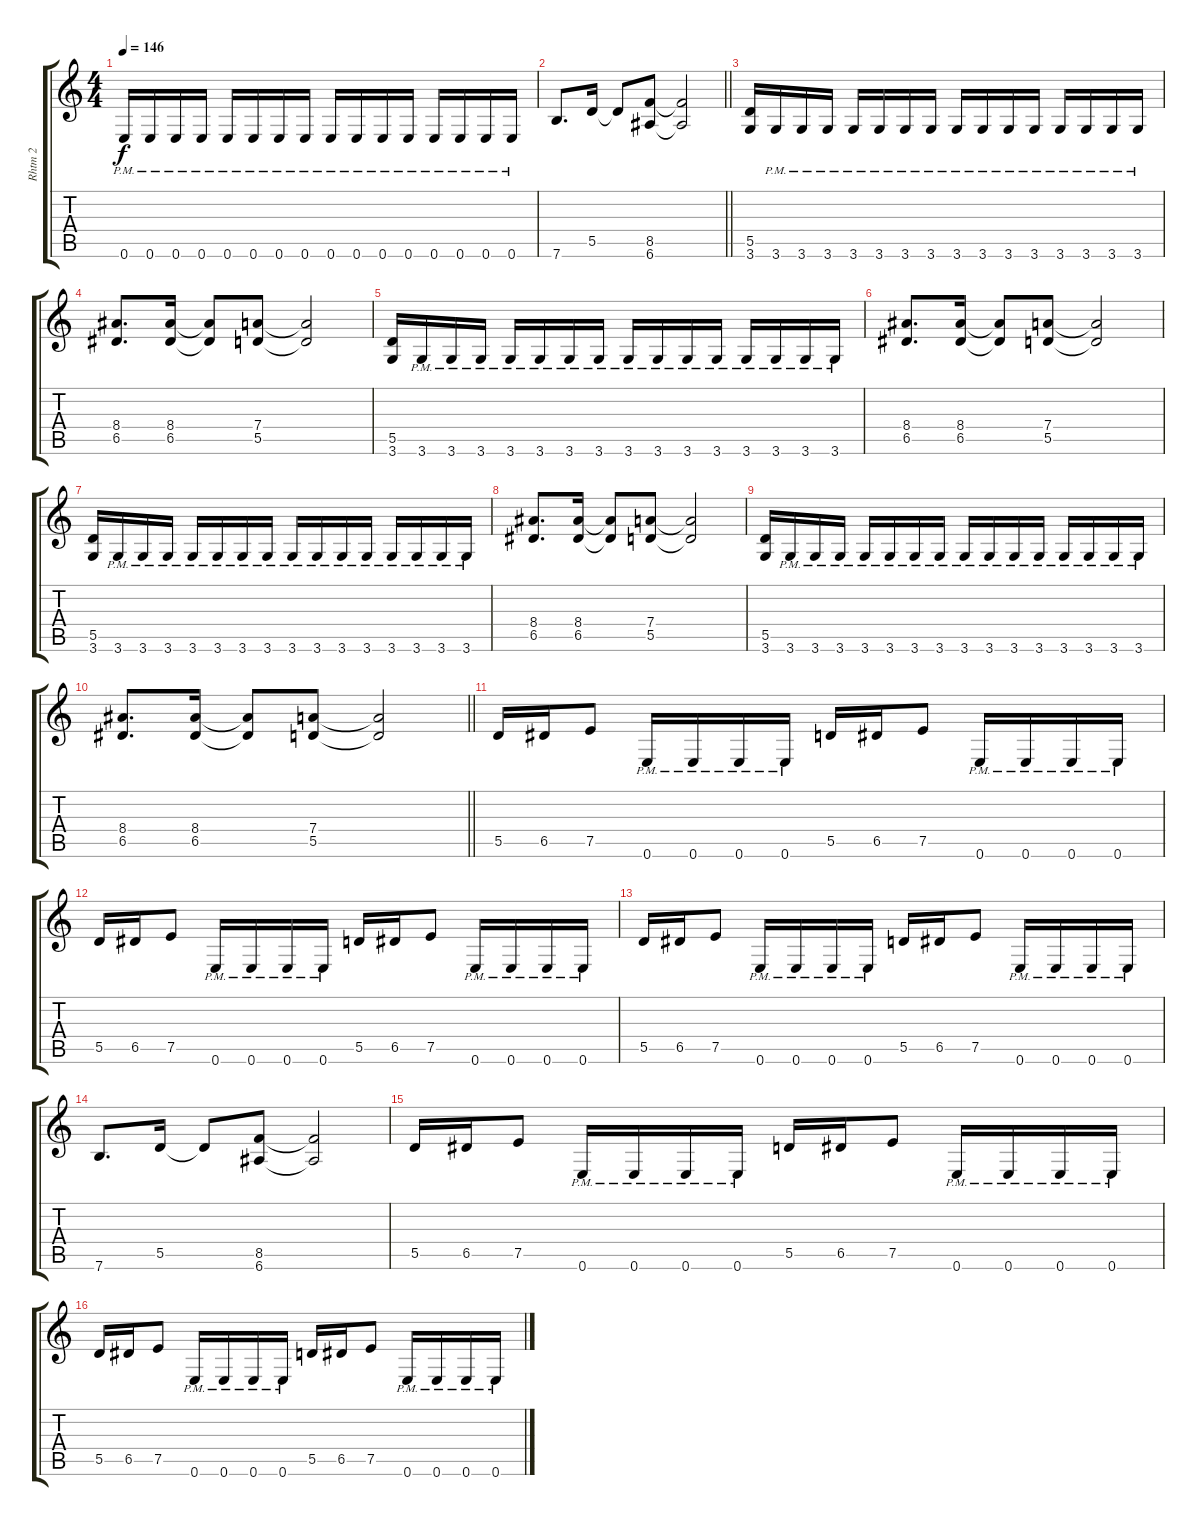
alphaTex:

\track ("Rhtm 2" "Rhtm 2") {instrument distortionguitar}
\staff {score tabs}
\tuning (E4 B3 G3 D3 A2 E2) {hide}
\ts (4 4)
\tempo 146
\clef g2
\ks c
0.6{pm}.16{dy f} 0.6{pm}.16 0.6{pm}.16 0.6{pm}.16 0.6{pm}.16 0.6{pm}.16 0.6{pm}.16 0.6{pm}.16 0.6{pm}.16 0.6{pm}.16 0.6{pm}.16 0.6{pm}.16 0.6{pm}.16 0.6{pm}.16 0.6{pm}.16 0.6{pm}.16 |
\barLineRight lightlight
7.6.8{d} 5.5.16 5.5{t}.8 (8.5 6.6).8 (8.5{t} 6.6{t}).2 |
(5.5 3.6).16 3.6{pm}.16 3.6{pm}.16 3.6{pm}.16 3.6{pm}.16 3.6{pm}.16 3.6{pm}.16 3.6{pm}.16 3.6{pm}.16 3.6{pm}.16 3.6{pm}.16 3.6{pm}.16 3.6{pm}.16 3.6{pm}.16 3.6{pm}.16 3.6{pm}.16 |
(8.4 6.5).8{d} (8.4 6.5).16 (8.4{t} 6.5{t}).8 (7.4 5.5).8 (7.4{t} 5.5{t}).2 |
(5.5 3.6).16 3.6{pm}.16 3.6{pm}.16 3.6{pm}.16 3.6{pm}.16 3.6{pm}.16 3.6{pm}.16 3.6{pm}.16 3.6{pm}.16 3.6{pm}.16 3.6{pm}.16 3.6{pm}.16 3.6{pm}.16 3.6{pm}.16 3.6{pm}.16 3.6{pm}.16 |
(8.4 6.5).8{d} (8.4 6.5).16 (8.4{t} 6.5{t}).8 (7.4 5.5).8 (7.4{t} 5.5{t}).2 |
(5.5 3.6).16 3.6{pm}.16 3.6{pm}.16 3.6{pm}.16 3.6{pm}.16 3.6{pm}.16 3.6{pm}.16 3.6{pm}.16 3.6{pm}.16 3.6{pm}.16 3.6{pm}.16 3.6{pm}.16 3.6{pm}.16 3.6{pm}.16 3.6{pm}.16 3.6{pm}.16 |
(8.4 6.5).8{d} (8.4 6.5).16 (8.4{t} 6.5{t}).8 (7.4 5.5).8 (7.4{t} 5.5{t}).2 |
(5.5 3.6).16 3.6{pm}.16 3.6{pm}.16 3.6{pm}.16 3.6{pm}.16 3.6{pm}.16 3.6{pm}.16 3.6{pm}.16 3.6{pm}.16 3.6{pm}.16 3.6{pm}.16 3.6{pm}.16 3.6{pm}.16 3.6{pm}.16 3.6{pm}.16 3.6{pm}.16 |
\barLineRight lightlight
(8.4 6.5).8{d} (8.4 6.5).16 (8.4{t} 6.5{t}).8 (7.4 5.5).8 (7.4{t} 5.5{t}).2 |
5.5.16 6.5.16 7.5.8 0.6{pm}.16 0.6{pm}.16 0.6{pm}.16 0.6{pm}.16 5.5.16 6.5.16 7.5.8 0.6{pm}.16 0.6{pm}.16 0.6{pm}.16 0.6{pm}.16 |
5.5.16 6.5.16 7.5.8 0.6{pm}.16 0.6{pm}.16 0.6{pm}.16 0.6{pm}.16 5.5.16 6.5.16 7.5.8 0.6{pm}.16 0.6{pm}.16 0.6{pm}.16 0.6{pm}.16 |
5.5.16 6.5.16 7.5.8 0.6{pm}.16 0.6{pm}.16 0.6{pm}.16 0.6{pm}.16 5.5.16 6.5.16 7.5.8 0.6{pm}.16 0.6{pm}.16 0.6{pm}.16 0.6{pm}.16 |
7.6.8{d} 5.5.16 5.5{t}.8 (8.5 6.6).8 (8.5{t} 6.6{t}).2 |
5.5.16 6.5.16 7.5.8 0.6{pm}.16 0.6{pm}.16 0.6{pm}.16 0.6{pm}.16 5.5.16 6.5.16 7.5.8 0.6{pm}.16 0.6{pm}.16 0.6{pm}.16 0.6{pm}.16 |
5.5.16 6.5.16 7.5.8 0.6{pm}.16 0.6{pm}.16 0.6{pm}.16 0.6{pm}.16 5.5.16 6.5.16 7.5.8 0.6{pm}.16 0.6{pm}.16 0.6{pm}.16 0.6{pm}.16
